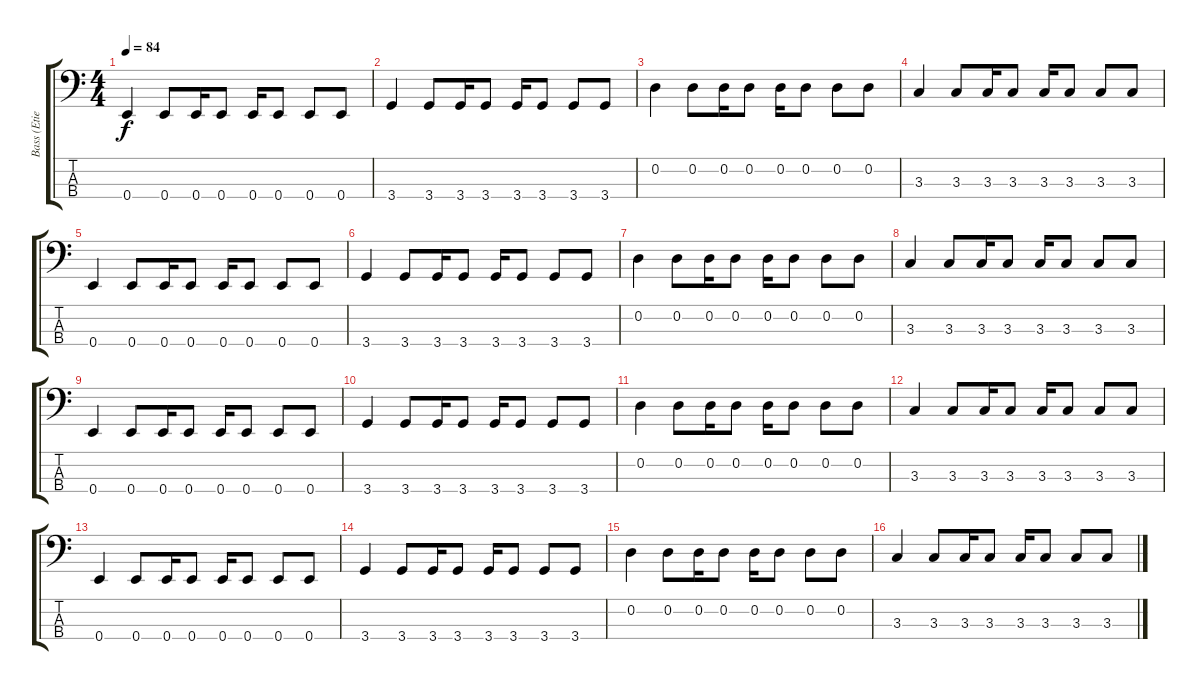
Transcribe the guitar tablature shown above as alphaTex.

\track ("Bass (Etienne)" "Bass (Etie") {instrument electricbassfinger}
\staff {score tabs}
\tuning (G2 D2 A1 E1) {hide}
\ts (4 4)
\tempo 84
\clef f4
\ks c
0.4.4{dy f} 0.4.8 0.4.16 0.4.8 0.4.16 0.4.8 0.4.8 0.4.8 |
3.4.4 3.4.8 3.4.16 3.4.8 3.4.16 3.4.8 3.4.8 3.4.8 |
0.2.4 0.2.8 0.2.16 0.2.8 0.2.16 0.2.8 0.2.8 0.2.8 |
3.3.4 3.3.8 3.3.16 3.3.8 3.3.16 3.3.8 3.3.8 3.3.8 |
0.4.4 0.4.8 0.4.16 0.4.8 0.4.16 0.4.8 0.4.8 0.4.8 |
3.4.4 3.4.8 3.4.16 3.4.8 3.4.16 3.4.8 3.4.8 3.4.8 |
0.2.4 0.2.8 0.2.16 0.2.8 0.2.16 0.2.8 0.2.8 0.2.8 |
3.3.4 3.3.8 3.3.16 3.3.8 3.3.16 3.3.8 3.3.8 3.3.8 |
0.4.4 0.4.8 0.4.16 0.4.8 0.4.16 0.4.8 0.4.8 0.4.8 |
3.4.4 3.4.8 3.4.16 3.4.8 3.4.16 3.4.8 3.4.8 3.4.8 |
0.2.4 0.2.8 0.2.16 0.2.8 0.2.16 0.2.8 0.2.8 0.2.8 |
3.3.4 3.3.8 3.3.16 3.3.8 3.3.16 3.3.8 3.3.8 3.3.8 |
0.4.4 0.4.8 0.4.16 0.4.8 0.4.16 0.4.8 0.4.8 0.4.8 |
3.4.4 3.4.8 3.4.16 3.4.8 3.4.16 3.4.8 3.4.8 3.4.8 |
0.2.4 0.2.8 0.2.16 0.2.8 0.2.16 0.2.8 0.2.8 0.2.8 |
3.3.4 3.3.8 3.3.16 3.3.8 3.3.16 3.3.8 3.3.8 3.3.8
